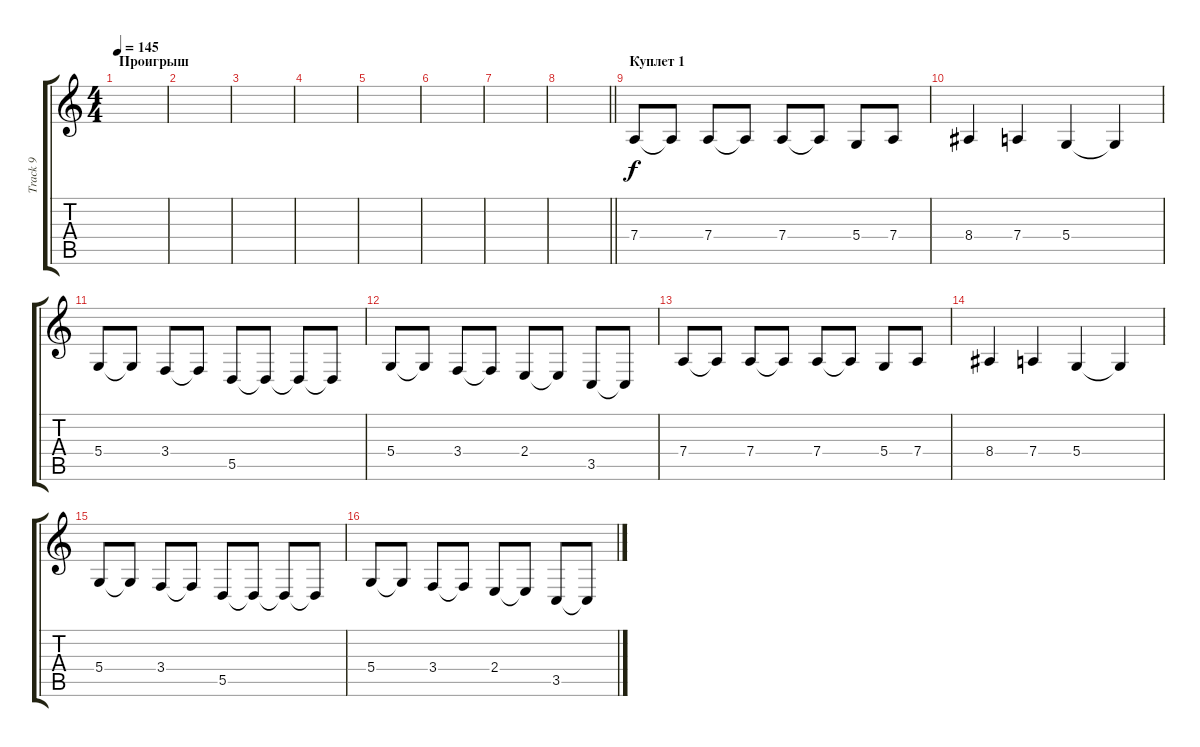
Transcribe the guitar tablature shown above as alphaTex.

\track ("Track 9" "Track 9") {instrument bassoon}
\staff {score tabs}
\tuning (E4 B3 G3 D3 A2 E2) {hide}
\ts (4 4)
\section ("" "Проигрыш")
\tempo 145
\clef g2
\ks c
|
|
|
|
|
|
|
\barLineRight lightlight
|
\section ("" "Куплет 1")
7.4.8 7.4{t}.8 7.4.8 7.4{t}.8 7.4.8 7.4{t}.8 5.4.8 7.4.8 |
8.4.4 7.4.4 5.4.4 5.4{t}.4 |
5.4.8 5.4{t}.8 3.4.8 3.4{t}.8 5.5.8 5.5{t}.8 5.5{t}.8 5.5{t}.8 |
5.4.8 5.4{t}.8 3.4.8 3.4{t}.8 2.4.8 2.4{t}.8 3.5.8 3.5{t}.8 |
7.4.8 7.4{t}.8 7.4.8 7.4{t}.8 7.4.8 7.4{t}.8 5.4.8 7.4.8 |
8.4.4 7.4.4 5.4.4 5.4{t}.4 |
5.4.8 5.4{t}.8 3.4.8 3.4{t}.8 5.5.8 5.5{t}.8 5.5{t}.8 5.5{t}.8 |
5.4.8 5.4{t}.8 3.4.8 3.4{t}.8 2.4.8 2.4{t}.8 3.5.8 3.5{t}.8
